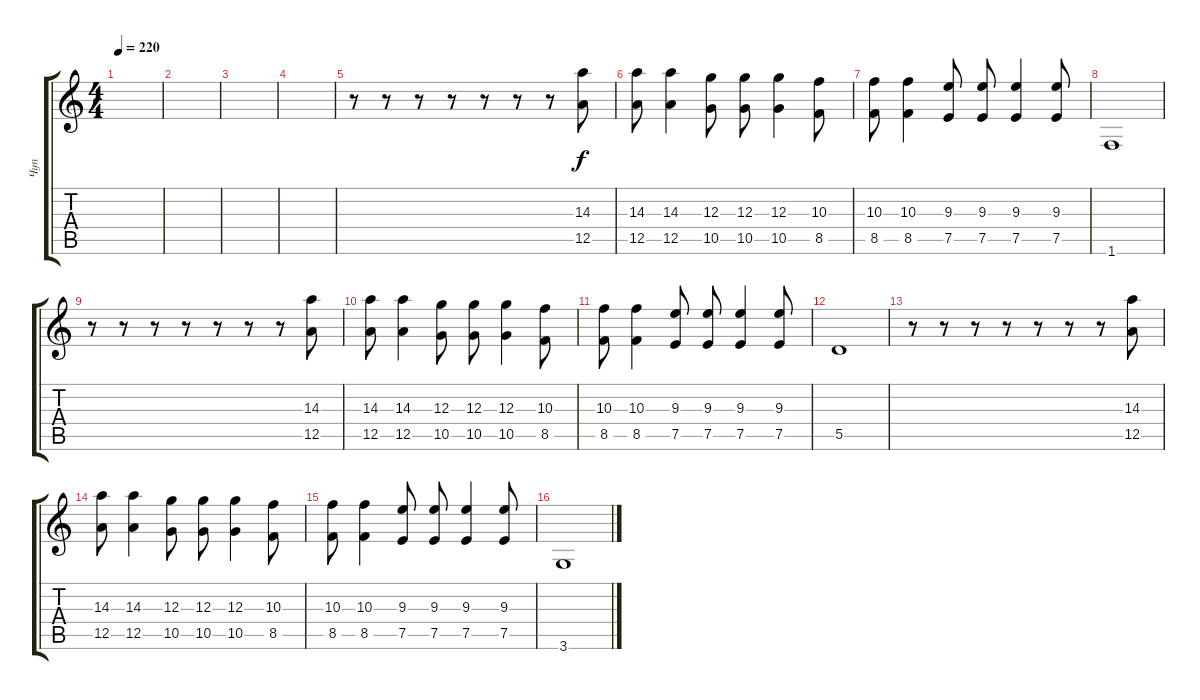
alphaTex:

\track ("Чуп" "Чуп") {instrument distortionguitar}
\staff {score tabs}
\tuning (E4 B3 G3 D3 A2 E2) {hide}
\ts (4 4)
\tempo 220
\clef g2
\ks c
|
|
|
|
r.8 r.8 r.8 r.8 r.8 r.8 r.8 (14.3 12.5).8 |
(14.3 12.5).8 (14.3 12.5).4 (12.3 10.5).8 (12.3 10.5).8 (12.3 10.5).4 (10.3 8.5).8 |
(10.3 8.5).8 (10.3 8.5).4 (9.3 7.5).8 (9.3 7.5).8 (9.3 7.5).4 (9.3 7.5).8 |
1.6.1 |
r.8 r.8 r.8 r.8 r.8 r.8 r.8 (14.3 12.5).8 |
(14.3 12.5).8 (14.3 12.5).4 (12.3 10.5).8 (12.3 10.5).8 (12.3 10.5).4 (10.3 8.5).8 |
(10.3 8.5).8 (10.3 8.5).4 (9.3 7.5).8 (9.3 7.5).8 (9.3 7.5).4 (9.3 7.5).8 |
5.5.1 |
r.8 r.8 r.8 r.8 r.8 r.8 r.8 (14.3 12.5).8 |
(14.3 12.5).8 (14.3 12.5).4 (12.3 10.5).8 (12.3 10.5).8 (12.3 10.5).4 (10.3 8.5).8 |
(10.3 8.5).8 (10.3 8.5).4 (9.3 7.5).8 (9.3 7.5).8 (9.3 7.5).4 (9.3 7.5).8 |
3.6.1
